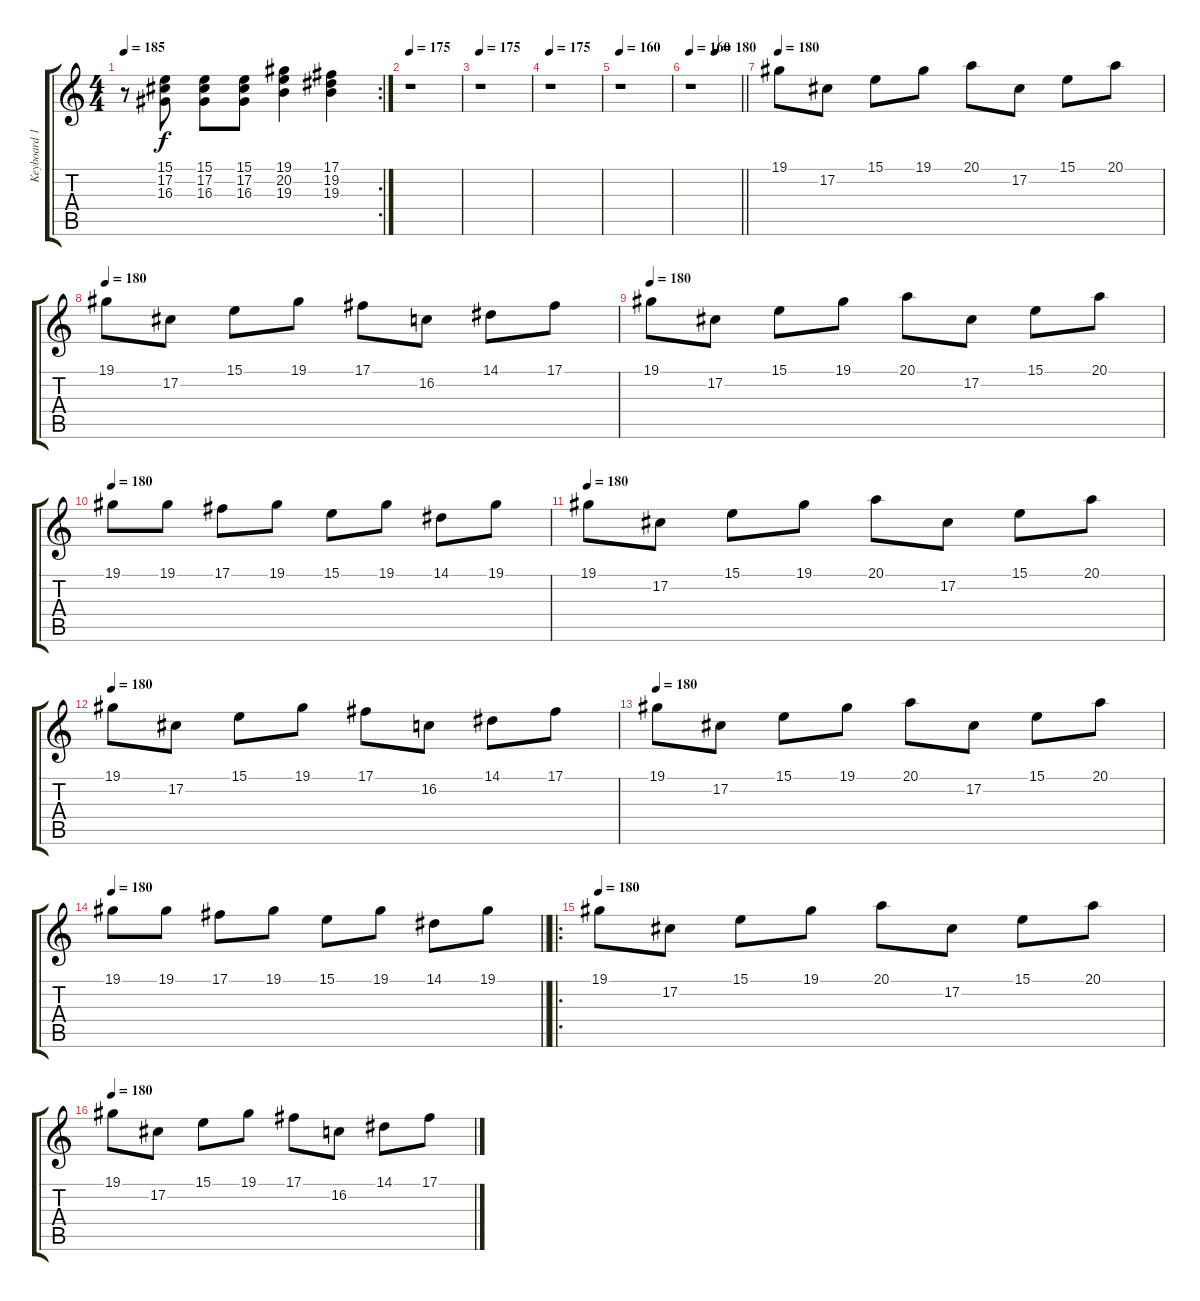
\track ("Keyboard 1" "Keyboard 1") {instrument choiraahs}
\staff {score tabs}
\tuning (Db4 Ab3 E3 B2 Gb2 Db2) {hide}
\rc 2
\ts (4 4)
\tempo 185
\clef g2
\ks c
r.8{dy f} (15.1 17.2 16.3).8{volume 8 balance 6 instrument pad4choir} (15.1 17.2 16.3).8 (15.1 17.2 16.3).8 (19.1 20.2 19.3).4 (17.1 19.2 19.3).4 |
\tempo 175
r.1 |
\tempo 175
r.1 |
\tempo 175
r.1 |
\tempo 160
r.1 |
\tempo 160
\tempo (180 0.5)
\barLineRight lightlight
r.1 |
\tempo 180
19.1.8{volume 9 instrument pad4choir} 17.2.8 15.1.8 19.1.8 20.1.8 17.2.8 15.1.8 20.1.8 |
\tempo 180
19.1.8{volume 9 instrument pad4choir} 17.2.8 15.1.8 19.1.8 17.1.8 16.2.8 14.1.8 17.1.8 |
\tempo 180
19.1.8{volume 9 instrument pad4choir} 17.2.8 15.1.8 19.1.8 20.1.8 17.2.8 15.1.8 20.1.8 |
\tempo 180
19.1.8{volume 9 instrument pad4choir} 19.1.8 17.1.8 19.1.8 15.1.8 19.1.8 14.1.8 19.1.8 |
\tempo 180
19.1.8{volume 9 instrument pad4choir} 17.2.8 15.1.8 19.1.8 20.1.8 17.2.8 15.1.8 20.1.8 |
\tempo 180
19.1.8{volume 9 instrument pad4choir} 17.2.8 15.1.8 19.1.8 17.1.8 16.2.8 14.1.8 17.1.8 |
\tempo 180
19.1.8{volume 9 instrument pad4choir} 17.2.8 15.1.8 19.1.8 20.1.8 17.2.8 15.1.8 20.1.8 |
\tempo 180
\barLineRight lightlight
19.1.8{volume 9 instrument pad4choir} 19.1.8 17.1.8 19.1.8 15.1.8 19.1.8 14.1.8 19.1.8 |
\ro
\tempo 180
19.1.8{volume 9 instrument pad4choir} 17.2.8 15.1.8 19.1.8 20.1.8 17.2.8 15.1.8 20.1.8 |
\tempo 180
19.1.8{volume 9 instrument pad4choir} 17.2.8 15.1.8 19.1.8 17.1.8 16.2.8 14.1.8 17.1.8
